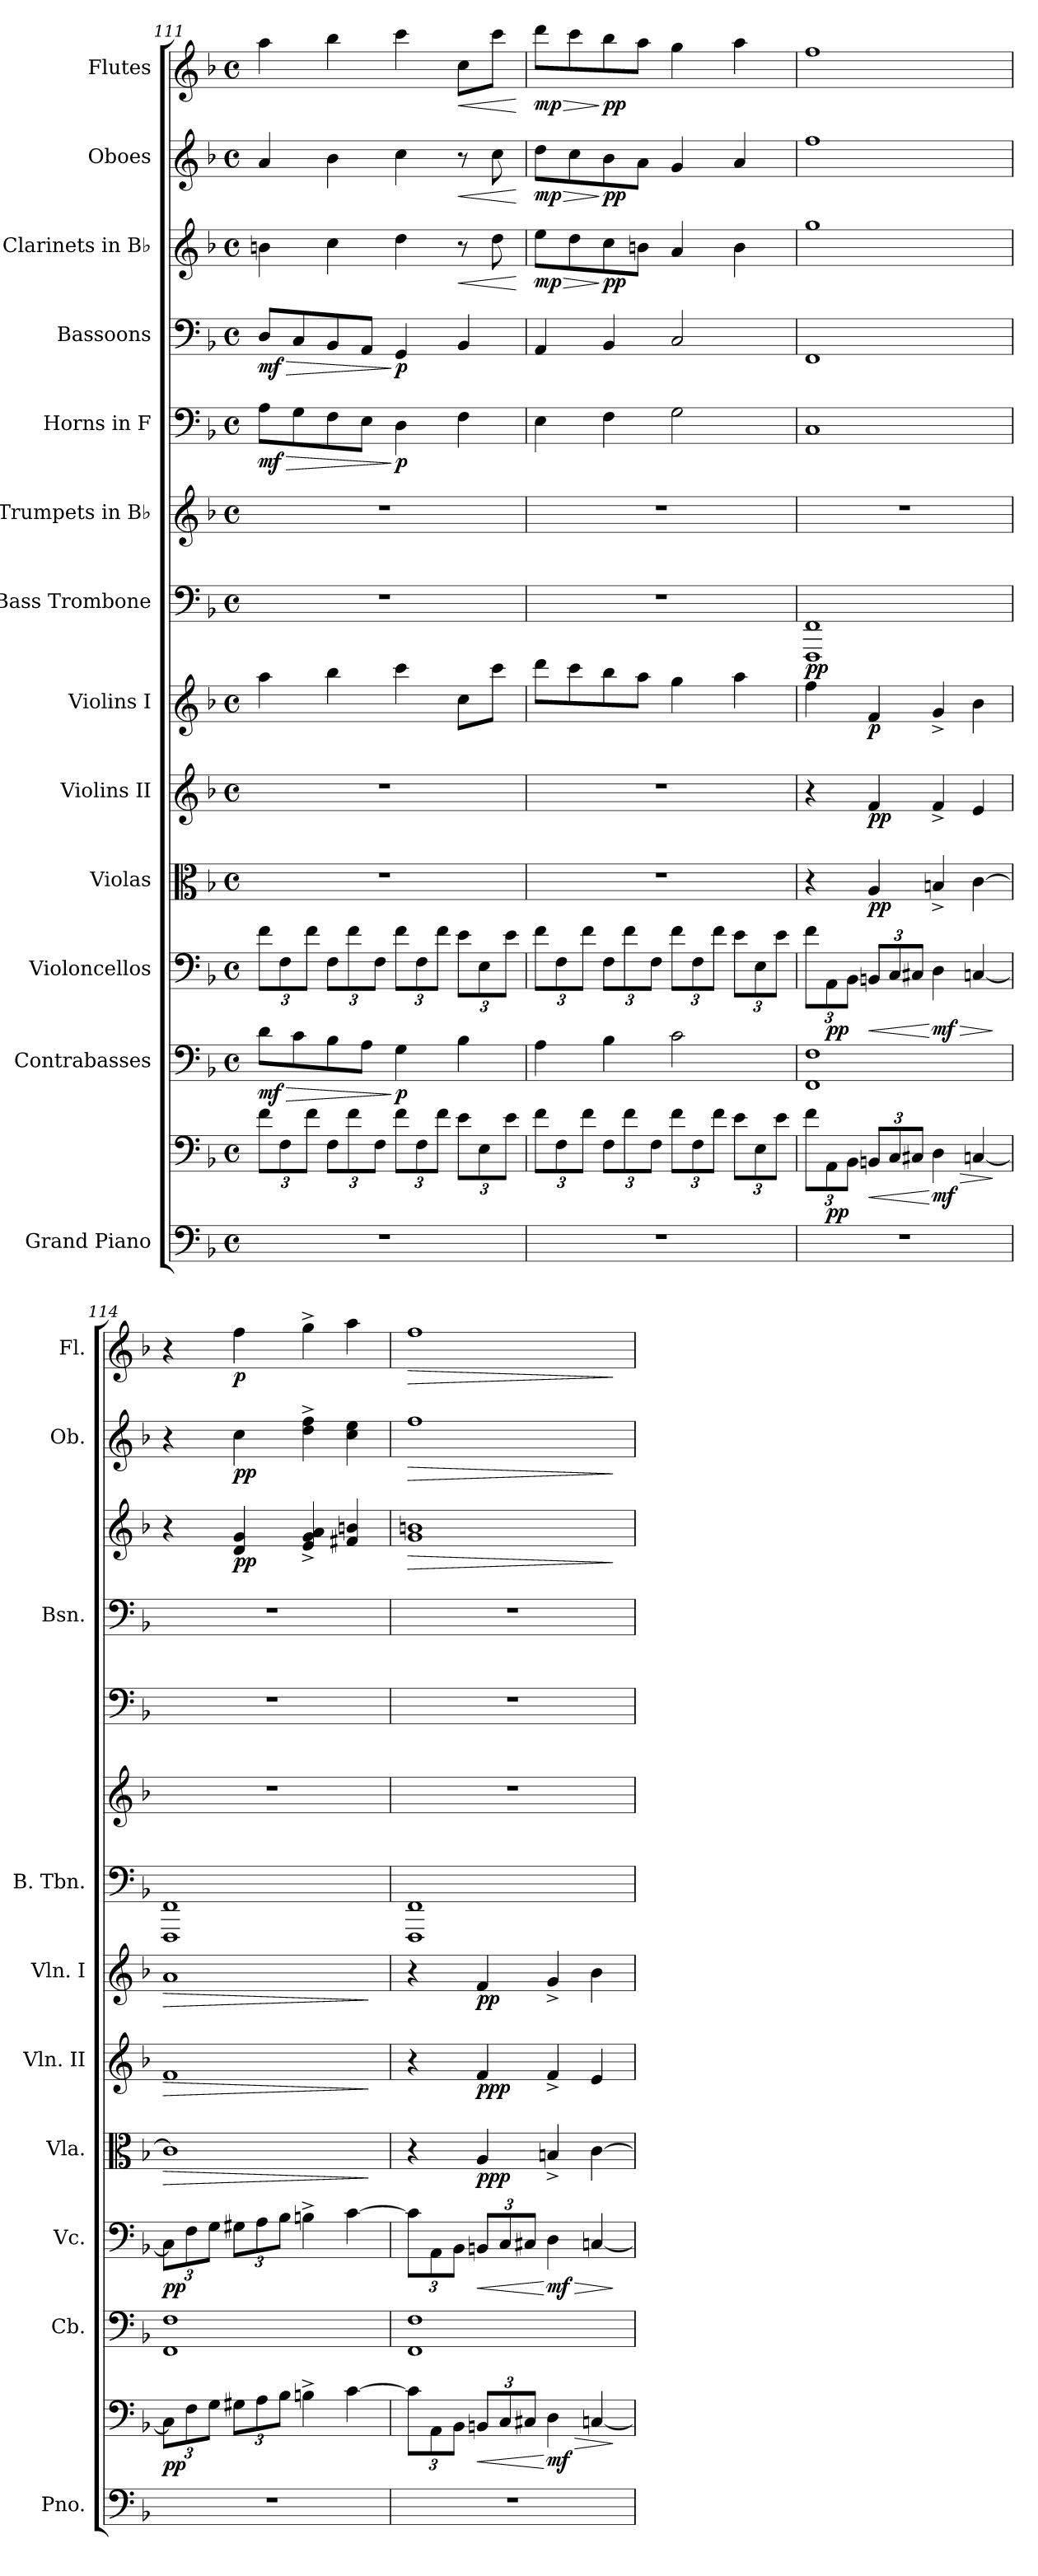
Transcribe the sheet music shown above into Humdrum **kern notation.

**kern	**kern	**dynam	**kern	**dynam	**kern	**dynam	**kern	**dynam	**kern	**dynam	**kern	**dynam	**kern	**dynam	**kern	**kern	**dynam	**kern	**dynam	**kern	**dynam	**kern	**dynam	**kern	**dynam
*part13	*part13	*part13	*part12	*part12	*part11	*part11	*part10	*part10	*part9	*part9	*part8	*part8	*part7	*part7	*part6	*part5	*part5	*part4	*part4	*part3	*part3	*part2	*part2	*part1	*part1
*staff14	*staff13	*staff13/14	*staff12	*staff12	*staff11	*staff11	*staff10	*staff10	*staff9	*staff9	*staff8	*staff8	*staff7	*staff7	*staff6	*staff5	*staff5	*staff4	*staff4	*staff3	*staff3	*staff2	*staff2	*staff1	*staff1
*I"Grand Piano	*	*	*I"Contrabasses	*	*I"Violoncellos	*	*I"Violas	*	*I"Violins II	*	*I"Violins I	*	*I"Bass Trombone	*	*I"Trumpets in B♭	*I"Horns in F	*	*I"Bassoons	*	*I"Clarinets in B♭	*	*I"Oboes	*	*I"Flutes	*
*I'Pno.	*	*	*I'Cb.	*	*I'Vc.	*	*I'Vla.	*	*I'Vln. II	*	*I'Vln. I	*	*I'B. Tbn.	*	*	*	*	*I'Bsn.	*	*	*	*I'Ob.	*	*I'Fl.	*
*clefF4	*clefF4	*	*clefF4	*	*clefF4	*	*clefC3	*	*clefG2	*	*clefG2	*	*clefF4	*	*clefG2	*clefF4	*	*clefF4	*	*clefG2	*	*clefG2	*	*clefG2	*
*	*	*	*ITrd7c12	*	*	*	*	*	*	*	*	*	*	*	*ITrd1c2	*ITrd4c7	*	*	*	*ITrd1c2	*	*	*	*	*
*k[b-]	*k[b-]	*	*k[b-]	*	*k[b-]	*	*k[b-]	*	*k[b-]	*	*k[b-]	*	*k[b-]	*	*k[b-e-a-]	*k[b-e-]	*	*k[b-]	*	*k[b-e-a-]	*	*k[b-]	*	*k[b-]	*
*M4/4	*M4/4	*	*M4/4	*	*M4/4	*	*M4/4	*	*M4/4	*	*M4/4	*	*M4/4	*	*M4/4	*M4/4	*	*M4/4	*	*M4/4	*	*M4/4	*	*M4/4	*
*met(c)	*met(c)	*	*met(c)	*	*met(c)	*	*met(c)	*	*met(c)	*	*met(c)	*	*met(c)	*	*met(c)	*met(c)	*	*met(c)	*	*met(c)	*	*met(c)	*	*met(c)	*
*	*Xbrackettup	*	*	*	*	*	*	*	*	*	*	*	*	*	*	*	*	*	*	*	*	*	*	*	*
=111	=111	=111	=111	=111	=111	=111	=111	=111	=111	=111	=111	=111	=111	=111	=111	=111	=111	=111	=111	=111	=111	=111	=111	=111	=111
!	!	!	!	!LO:HP:b	!	!	!	!	!	!	!	!	!	!	!	!	!	!	!	!	!	!	!	!	!
*	*	*	*	*	*Xbrackettup	*	*	*	*	*	*	*	*	*	*	*	*	*	*	*	*	*	*	*	*
!	!	!	!	!LO:DY:n=1:b	!	!	!	!	!	!	!	!	!	!	!	!	!LO:HP:b	!	!LO:HP:b	!	!	!	!	!	!
!	!	!	!	!	!	!	!	!	!	!	!	!	!	!	!	!	!LO:DY:n=1:b	!	!LO:DY:n=1:b	!	!	!	!	!	!
1r	12f\L	.	8D\L	> mf	12f\L	.	1r	.	1r	.	4aa\	.	1r	.	1r	8D\L	> mf	8D/L	> mf	4an\	.	4a/	.	4aa\	.
.	12F\	.	.	.	12F\	.	.	.	.	.	.	.	.	.	.	.	.	.	.	.	.	.	.	.	.
.	.	.	8C\	.	.	.	.	.	.	.	.	.	.	.	.	8C\	.	8C/	.	.	.	.	.	.	.
.	12f\J	.	.	.	12f\J	.	.	.	.	.	.	.	.	.	.	.	.	.	.	.	.	.	.	.	.
.	12F\L	.	8BB-\	.	12F\L	.	.	.	.	.	4bb-\	.	.	.	.	8BB-\	.	8BB-/	.	4b-\	.	4b-\	.	4bb-\	.
.	12f\	.	.	.	12f\	.	.	.	.	.	.	.	.	.	.	.	.	.	.	.	.	.	.	.	.
.	.	.	8AA\J	.	.	.	.	.	.	.	.	.	.	.	.	8AA\J	.	8AA/J	.	.	.	.	.	.	.
.	12F\J	.	.	.	12F\J	.	.	.	.	.	.	.	.	.	.	.	.	.	.	.	.	.	.	.	.
!	!	!	!	!LO:DY:n=2:b	!	!	!	!	!	!	!	!	!	!	!	!	!LO:DY:n=2:b	!	!LO:DY:n=2:b	!	!	!	!	!	!
.	12f\L	.	4GG\	] p	12f\L	.	.	.	.	.	4ccc\	.	.	.	.	4GG\	] p	4GG/	] p	4cc\	.	4cc\	.	4ccc\	.
.	12F\	.	.	.	12F\	.	.	.	.	.	.	.	.	.	.	.	.	.	.	.	.	.	.	.	.
.	12f\J	.	.	.	12f\J	.	.	.	.	.	.	.	.	.	.	.	.	.	.	.	.	.	.	.	.
!	!	!	!	!	!	!	!	!	!	!	!	!	!	!	!	!	!	!	!	!	!LO:HP:b	!	!LO:HP:b	!	!LO:HP:b
.	12e\L	.	4BB-\	.	12e\L	.	.	.	.	.	8cc\L	.	.	.	.	4BB-\	.	4BB-/	.	8r	<	8r	<	8cc\L	<
.	12E\	.	.	.	12E\	.	.	.	.	.	.	.	.	.	.	.	.	.	.	.	.	.	.	.	.
.	.	.	.	.	.	.	.	.	.	.	8ccc\J	.	.	.	.	.	.	.	.	8cc\	.	8cc\	.	8ccc\J	.
.	12e\J	.	.	.	12e\J	.	.	.	.	.	.	.	.	.	.	.	.	.	.	.	.	.	.	.	.
.	.	.	.	.	.	.	.	.	.	.	.	.	.	.	.	.	.	.	.	.	[	.	[	.	[
=112	=112	=112	=112	=112	=112	=112	=112	=112	=112	=112	=112	=112	=112	=112	=112	=112	=112	=112	=112	=112	=112	=112	=112	=112	=112
!	!	!	!	!	!	!	!	!	!	!	!	!	!	!	!	!	!	!	!	!	!LO:HP:b	!	!LO:HP:b	!	!LO:HP:b
!	!	!	!	!	!	!	!	!	!	!	!	!	!	!	!	!	!	!	!	!	!LO:DY:n=1:b	!	!LO:DY:n=1:b	!	!LO:DY:n=1:b
1r	12f\L	.	4AA\	.	12f\L	.	1r	.	1r	.	8ddd\L	.	1r	.	1r	4AA\	.	4AA/	.	8dd\L	> mp	8dd\L	> mp	8ddd\L	> mp
.	12F\	.	.	.	12F\	.	.	.	.	.	.	.	.	.	.	.	.	.	.	.	.	.	.	.	.
.	.	.	.	.	.	.	.	.	.	.	8ccc\	.	.	.	.	.	.	.	.	8cc\	.	8cc\	.	8ccc\	.
.	12f\J	.	.	.	12f\J	.	.	.	.	.	.	.	.	.	.	.	.	.	.	.	.	.	.	.	.
!	!	!	!	!	!	!	!	!	!	!	!	!	!	!	!	!	!	!	!	!	!LO:DY:n=2:b	!	!LO:DY:n=2:b	!	!LO:DY:n=2:b
.	12F\L	.	4BB-\	.	12F\L	.	.	.	.	.	8bb-\	.	.	.	.	4BB-\	.	4BB-/	.	8b-\	] pp	8b-\	] pp	8bb-\	] pp
.	12f\	.	.	.	12f\	.	.	.	.	.	.	.	.	.	.	.	.	.	.	.	.	.	.	.	.
.	.	.	.	.	.	.	.	.	.	.	8aa\J	.	.	.	.	.	.	.	.	8an\J	.	8a\J	.	8aa\J	.
.	12F\J	.	.	.	12F\J	.	.	.	.	.	.	.	.	.	.	.	.	.	.	.	.	.	.	.	.
.	12f\L	.	2C\	.	12f\L	.	.	.	.	.	4gg\	.	.	.	.	2C\	.	2C/	.	4g/	.	4g/	.	4gg\	.
.	12F\	.	.	.	12F\	.	.	.	.	.	.	.	.	.	.	.	.	.	.	.	.	.	.	.	.
.	12f\J	.	.	.	12f\J	.	.	.	.	.	.	.	.	.	.	.	.	.	.	.	.	.	.	.	.
.	12e\L	.	.	.	12e\L	.	.	.	.	.	4aa\	.	.	.	.	.	.	.	.	4a\	.	4a/	.	4aa\	.
.	12E\	.	.	.	12E\	.	.	.	.	.	.	.	.	.	.	.	.	.	.	.	.	.	.	.	.
.	12e\J	.	.	.	12e\J	.	.	.	.	.	.	.	.	.	.	.	.	.	.	.	.	.	.	.	.
!!LO:PB:g=z
=113	=113	=113	=113	=113	=113	=113	=113	=113	=113	=113	=113	=113	=113	=113	=113	=113	=113	=113	=113	=113	=113	=113	=113	=113	=113
!	!	!	!	!	!	!	!	!	!	!	!	!	!	!LO:DY:b	!	!	!	!	!	!	!	!	!	!	!
1r	12f\L	.	1FFF 1FF	.	12f\L	.	4r	.	4r	.	4ff\	.	1FFF 1FF	pp	1r	1FF	.	1FF	.	1ff	.	1ff	.	1ff	.
!	!	!LO:DY:b	!	!	!	!LO:DY:b	!	!	!	!	!	!	!	!	!	!	!	!	!	!	!	!	!	!	!
.	12AA\	pp	.	.	12AA\	pp	.	.	.	.	.	.	.	.	.	.	.	.	.	.	.	.	.	.	.
.	12BB-\J	.	.	.	12BB-\J	.	.	.	.	.	.	.	.	.	.	.	.	.	.	.	.	.	.	.	.
!	!	!LO:HP:b	!	!	!	!LO:HP:b	!	!LO:DY:b	!	!LO:DY:b	!	!LO:DY:b	!	!	!	!	!	!	!	!	!	!	!	!	!
.	12BBn/L	<	.	.	12BBn/L	<	4A/	pp	4f/	pp	4f/	p	.	.	.	.	.	.	.	.	.	.	.	.	.
.	12C/	.	.	.	12C/	.	.	.	.	.	.	.	.	.	.	.	.	.	.	.	.	.	.	.	.
.	12C#X/J	.	.	.	12C#X/J	.	.	.	.	.	.	.	.	.	.	.	.	.	.	.	.	.	.	.	.
!	!	!LO:HP:n=1:b	!	!	!	!LO:HP:n=1:b	!	!	!	!	!	!	!	!	!	!	!	!	!	!	!	!	!	!	!
!	!	!LO:DY:n=1:b	!	!	!	!LO:DY:n=1:b	!	!	!	!	!	!	!	!	!	!	!	!	!	!	!	!	!	!	!
.	4D\	[ > mf	.	.	4D\	[ > mf	4Bn^/	.	4f^/	.	4g^/	.	.	.	.	.	.	.	.	.	.	.	.	.	.
.	[4Cn/	.	.	.	[4Cn/	.	[4c\	.	4e/	.	4b-\	.	.	.	.	.	.	.	.	.	.	.	.	.	.
.	.	]	.	.	.	]	.	.	.	.	.	.	.	.	.	.	.	.	.	.	.	.	.	.	.
=114	=114	=114	=114	=114	=114	=114	=114	=114	=114	=114	=114	=114	=114	=114	=114	=114	=114	=114	=114	=114	=114	=114	=114	=114	=114
!	!	!LO:DY:b	!	!	!	!LO:DY:b	!	!LO:HP:b	!	!LO:HP:b	!	!LO:HP:b	!	!	!	!	!	!	!	!	!	!	!	!	!
1r	12C\L]	pp	1FFF 1FF	.	12C\L]	pp	1c]	>	1f	>	1a	>	1FFF 1FF	.	1r	1r	.	1r	.	4r	.	4r	.	4r	.
.	12F\	.	.	.	12F\	.	.	.	.	.	.	.	.	.	.	.	.	.	.	.	.	.	.	.	.
.	12G\J	.	.	.	12G\J	.	.	.	.	.	.	.	.	.	.	.	.	.	.	.	.	.	.	.	.
!	!	!	!	!	!	!	!	!	!	!	!	!	!	!	!	!	!	!	!	!	!LO:DY:b	!	!LO:DY:b	!	!LO:DY:b
.	12G#X\L	.	.	.	12G#X\L	.	.	.	.	.	.	.	.	.	.	.	.	.	.	4c/ 4f/	pp	4cc\	pp	4ff\	p
.	12A\	.	.	.	12A\	.	.	.	.	.	.	.	.	.	.	.	.	.	.	.	.	.	.	.	.
.	12B-\J	.	.	.	12B-\J	.	.	.	.	.	.	.	.	.	.	.	.	.	.	.	.	.	.	.	.
.	4Bn^\	.	.	.	4Bn^\	.	.	.	.	.	.	.	.	.	.	.	.	.	.	4d/^ 4f/^ 4g/^	.	4dd\^ 4ff\^	.	4gg^\	.
.	[4c\	.	.	.	[4c\	.	.	.	.	.	.	.	.	.	.	.	.	.	.	4en/ 4an/	.	4cc\ 4ee\	.	4aa\	.
.	.	.	.	.	.	.	.	]	.	]	.	]	.	.	.	.	.	.	.	.	.	.	.	.	.
=115	=115	=115	=115	=115	=115	=115	=115	=115	=115	=115	=115	=115	=115	=115	=115	=115	=115	=115	=115	=115	=115	=115	=115	=115	=115
!	!	!	!	!	!	!	!	!	!	!	!	!	!	!	!	!	!	!	!	!	!LO:HP:b	!	!LO:HP:b	!	!LO:HP:b
1r	12c\L]	.	1FFF 1FF	.	12c\L]	.	4r	.	4r	.	4r	.	1FFF 1FF	.	1r	1r	.	1r	.	1f 1an	>	1ff	>	1ff	>
.	12AA\	.	.	.	12AA\	.	.	.	.	.	.	.	.	.	.	.	.	.	.	.	.	.	.	.	.
.	12BB-\J	.	.	.	12BB-\J	.	.	.	.	.	.	.	.	.	.	.	.	.	.	.	.	.	.	.	.
!	!	!LO:HP:b	!	!	!	!LO:HP:b	!	!LO:DY:b	!	!LO:DY:b	!	!LO:DY:b	!	!	!	!	!	!	!	!	!	!	!	!	!
.	12BBn/L	<	.	.	12BBn/L	<	4A/	ppp	4f/	ppp	4f/	pp	.	.	.	.	.	.	.	.	.	.	.	.	.
.	12C/	.	.	.	12C/	.	.	.	.	.	.	.	.	.	.	.	.	.	.	.	.	.	.	.	.
.	12C#X/J	.	.	.	12C#X/J	.	.	.	.	.	.	.	.	.	.	.	.	.	.	.	.	.	.	.	.
!	!	!LO:HP:n=1:b	!	!	!	!LO:HP:n=1:b	!	!	!	!	!	!	!	!	!	!	!	!	!	!	!	!	!	!	!
!	!	!LO:DY:n=1:b	!	!	!	!LO:DY:n=1:b	!	!	!	!	!	!	!	!	!	!	!	!	!	!	!	!	!	!	!
.	4D\	[ > mf	.	.	4D\	[ > mf	4Bn^/	.	4f^/	.	4g^/	.	.	.	.	.	.	.	.	.	.	.	.	.	.
.	[4Cn/	.	.	.	[4Cn/	.	[4c\	.	4e/	.	4b-\	.	.	.	.	.	.	.	.	.	.	.	.	.	.
.	.	]	.	.	.	]	.	.	.	.	.	.	.	.	.	.	.	.	.	.	]	.	]	.	]
=	=	=	=	=	=	=	=	=	=	=	=	=	=	=	=	=	=	=	=	=	=	=	=	=	=
*-	*-	*-	*-	*-	*-	*-	*-	*-	*-	*-	*-	*-	*-	*-	*-	*-	*-	*-	*-	*-	*-	*-	*-	*-	*-
